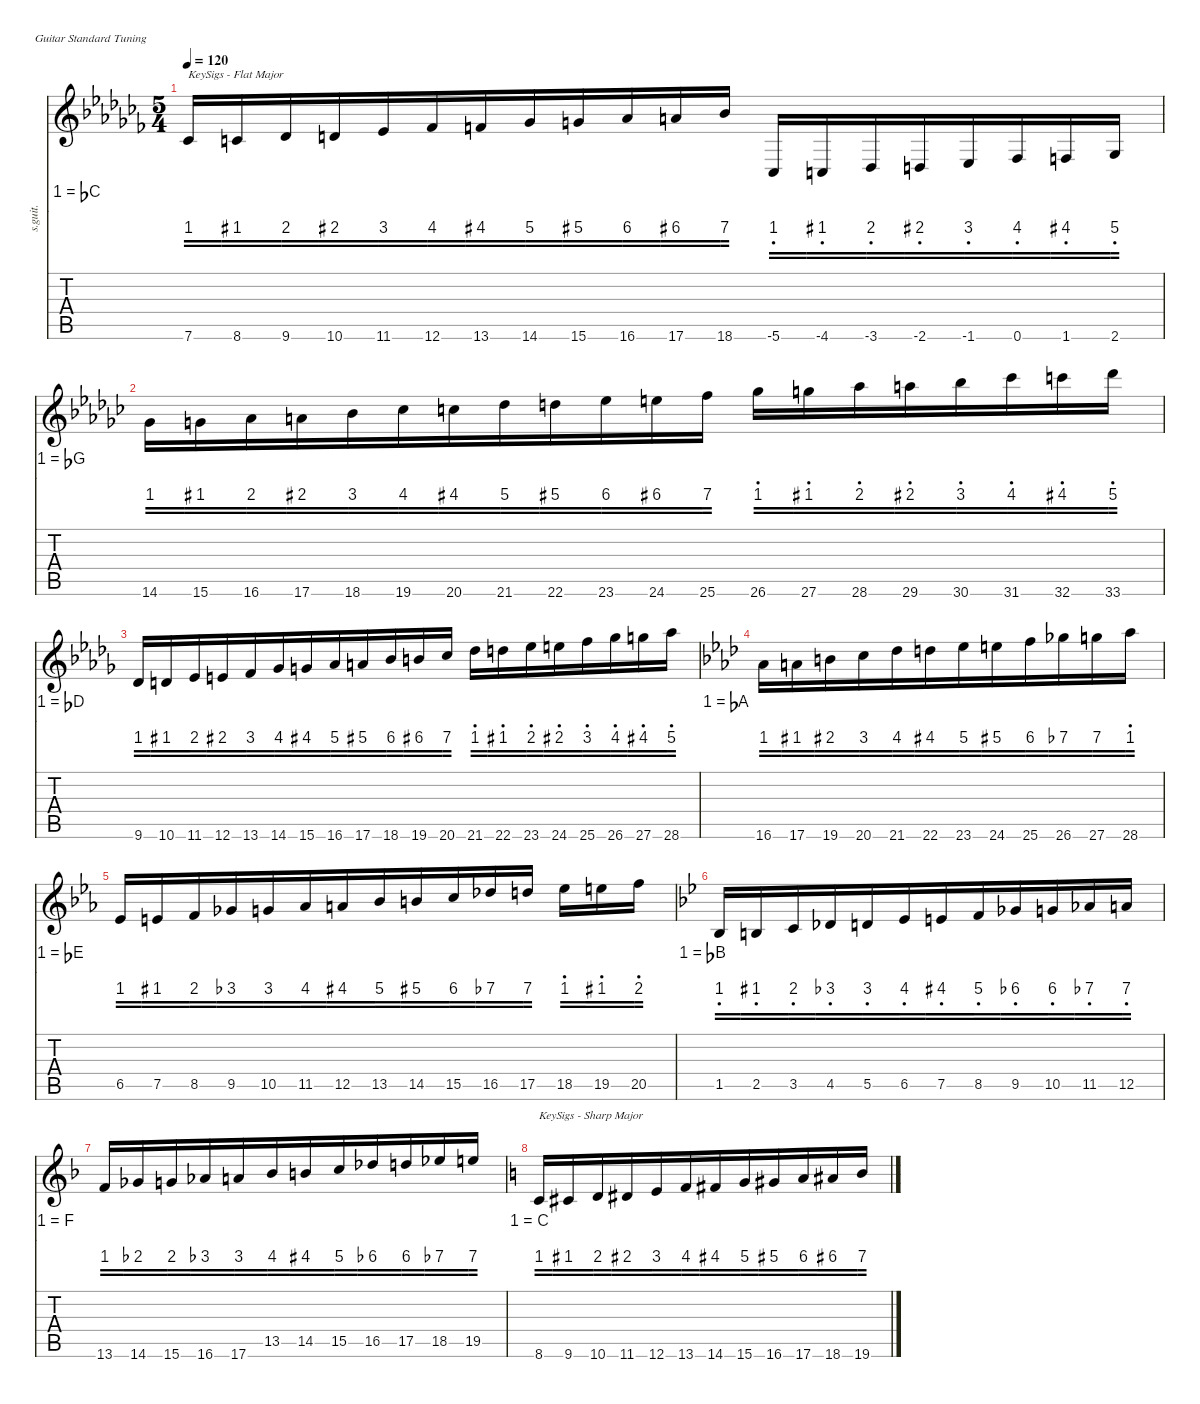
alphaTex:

\defaultSystemsLayout 4
\hideDynamics
\bracketExtendMode nobrackets
\track ("Steel Guitar" "s.guit.") {instrument acousticguitarsteel}
\staff {score tabs numbered}
\tuning (E4 B3 G3 D3 A2 E2)
\ts (5 4)
\beaming (8 6 4)
\tempo 120
\clef g2
\ks cb
7.6{acc b}.16{txt "KeySigs - Flat Major" dy mf instrument acousticguitarsteel beam Up} 8.6{acc forcenatural}.16{beam Up} 9.6{acc b}.16{beam Up} 10.6{acc forcenatural}.16{beam Up} 11.6{acc b}.16{beam Up} 12.6{acc b}.16{beam Up} 13.6{acc forcenatural}.16{beam Up} 14.6{acc b}.16{beam Up} 15.6{acc forcenatural}.16{beam Up} 16.6{acc b}.16{beam Up} 17.6{acc forcenatural}.16{beam Up} 18.6{acc b}.16{beam Up} -5.6{acc b}.16{beam Up} -4.6{acc forcenatural}.16{beam Up} -3.6{acc b}.16{beam Up} -2.6{acc forcenatural}.16{beam Up} -1.6{acc b}.16{beam Up} 0.6{acc b}.16{beam Up} 1.6{acc forcenatural}.16{beam Up} 2.6{acc b}.16{beam Up} |
\ks gb
14.6{acc b}.16{dy f beam Down} 15.6{acc forcenatural}.16{beam Down} 16.6{acc b}.16{beam Down} 17.6{acc forcenatural}.16{beam Down} 18.6{acc b}.16{beam Down} 19.6{acc b}.16{beam Down} 20.6{acc forcenatural}.16{beam Down} 21.6{acc b}.16{beam Down} 22.6{acc forcenatural}.16{beam Down} 23.6{acc b}.16{beam Down} 24.6{acc forcenatural}.16{beam Down} 25.6{acc forcenatural}.16{beam Down} 26.6{acc b}.16{beam Down} 27.6{acc forcenatural}.16{beam Down} 28.6{acc b}.16{beam Down} 29.6{acc forcenatural}.16{beam Down} 30.6{acc b}.16{beam Down} 31.6{acc b}.16{beam Down} 32.6{acc forcenatural}.16{beam Down} 33.6{acc b}.16{beam Down} |
\ks db
9.6{acc b}.16{beam Up} 10.6{acc forcenatural}.16{beam Up} 11.6{acc b}.16{beam Up} 12.6{acc forcenatural}.16{beam Up} 13.6{acc forcenatural}.16{beam Up} 14.6{acc b}.16{beam Up} 15.6{acc forcenatural}.16{beam Up} 16.6{acc b}.16{beam Up} 17.6{acc forcenatural}.16{beam Up} 18.6{acc b}.16{beam Up} 19.6{acc forcenatural}.16{beam Up} 20.6{acc forcenatural}.16{beam Up} 21.6{acc b}.16{beam Down} 22.6{acc forcenatural}.16{beam Down} 23.6{acc b}.16{beam Down} 24.6{acc forcenatural}.16{beam Down} 25.6{acc forcenatural}.16{beam Down} 26.6{acc b}.16{beam Down} 27.6{acc forcenatural}.16{beam Down} 28.6{acc b}.16{beam Down} |
\ks ab
16.6{acc b}.16{beam Down} 17.6{acc forcenatural}.16{beam Down} 19.6{acc forcenatural}.16{beam Down} 20.6{acc forcenatural}.16{beam Down} 21.6{acc b}.16{beam Down} 22.6{acc forcenatural}.16{beam Down} 23.6{acc b}.16{beam Down} 24.6{acc forcenatural}.16{beam Down} 25.6{acc forcenatural}.16{beam Down} 26.6{acc b}.16{beam Down} 27.6{acc forcenatural}.16{beam Down} 28.6{acc b}.16{beam Down} |
\ks eb
6.5{acc b}.16{beam Up} 7.5{acc forcenatural}.16{beam Up} 8.5{acc forcenatural}.16{beam Up} 9.5{acc b}.16{beam Up} 10.5{acc forcenatural}.16{beam Up} 11.5{acc b}.16{beam Up} 12.5{acc forcenatural}.16{beam Up} 13.5{acc b}.16{beam Up} 14.5{acc forcenatural}.16{beam Up} 15.5{acc forcenatural}.16{beam Up} 16.5{acc b}.16{beam Up} 17.5{acc forcenatural}.16{beam Up} 18.5{acc b}.16{beam Down} 19.5{acc forcenatural}.16{beam Down} 20.5{acc forcenatural}.16{beam Down} |
\ks bb
1.5{acc b}.16{beam Up} 2.5{acc forcenatural}.16{beam Up} 3.5{acc forcenatural}.16{beam Up} 4.5{acc b}.16{beam Up} 5.5{acc forcenatural}.16{beam Up} 6.5{acc b}.16{beam Up} 7.5{acc forcenatural}.16{beam Up} 8.5{acc forcenatural}.16{beam Up} 9.5{acc b}.16{beam Up} 10.5{acc forcenatural}.16{beam Up} 11.5{acc b}.16{beam Up} 12.5{acc forcenatural}.16{beam Up} |
\ks f
13.6{acc forcenatural}.16{beam Up} 14.6{acc b}.16{beam Up} 15.6{acc forcenatural}.16{beam Up} 16.6{acc b}.16{beam Up} 17.6{acc forcenatural}.16{beam Up} 13.5{acc b}.16{beam Up} 14.5{acc forcenatural}.16{beam Up} 15.5{acc forcenatural}.16{beam Up} 16.5{acc b}.16{beam Up} 17.5{acc forcenatural}.16{beam Up} 18.5{acc b}.16{beam Up} 19.5{acc forcenatural}.16{beam Up} |
\ks c
8.6.16{txt "KeySigs - Sharp Major" beam Up} 9.6{acc #}.16{beam Up} 10.6.16{beam Up} 11.6{acc #}.16{beam Up} 12.6.16{beam Up} 13.6.16{beam Up} 14.6{acc #}.16{beam Up} 15.6.16{beam Up} 16.6{acc #}.16{beam Up} 17.6.16{beam Up} 18.6{acc #}.16{beam Up} 19.6.16{beam Up}
